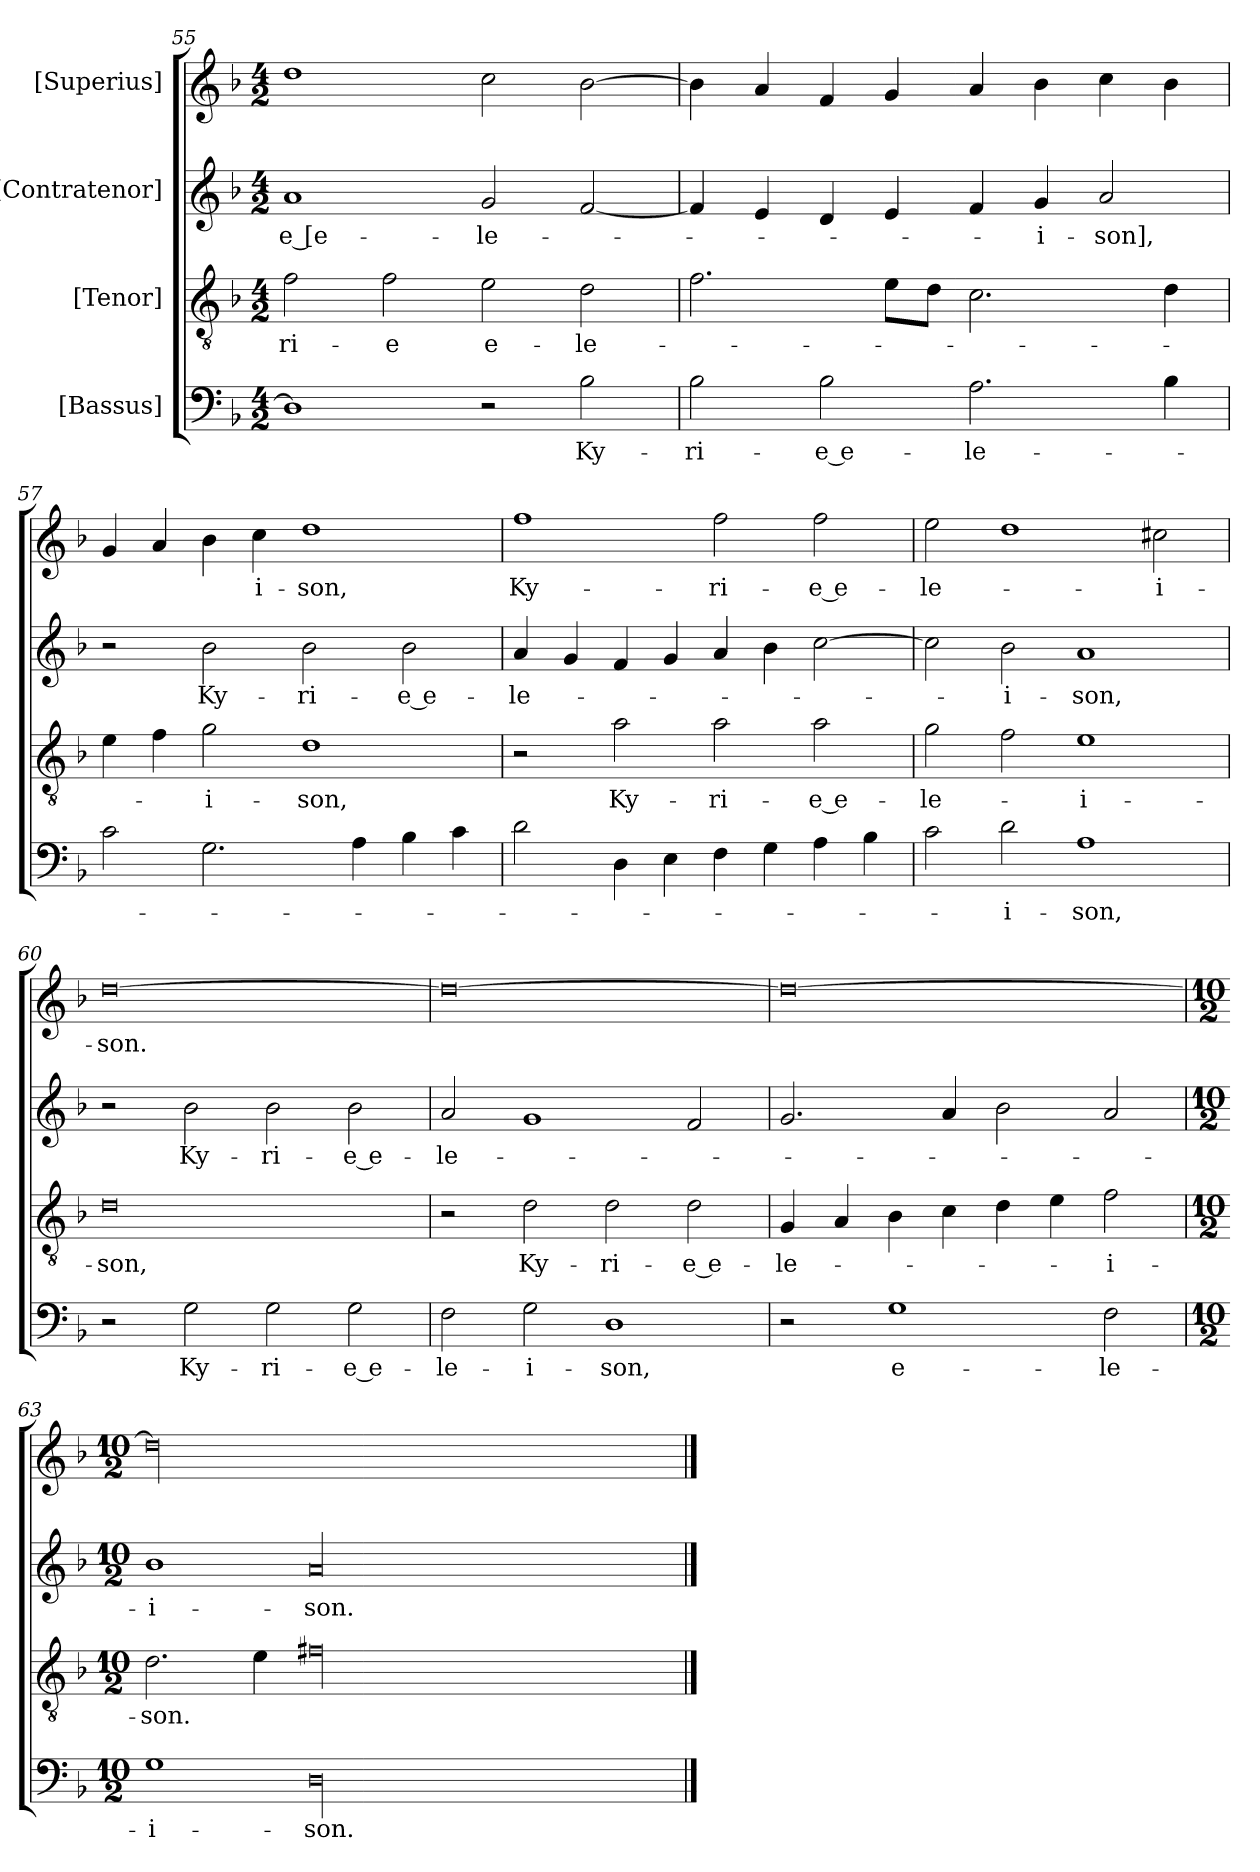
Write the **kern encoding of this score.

**kern	**text	**kern	**text	**kern	**text	**kern	**text
*part4	*part4	*part3	*part3	*part2	*part2	*part1	*part1
*staff4	*staff4	*staff3	*staff3	*staff2	*staff2	*staff1	*staff1
*I"[Bassus]	*	*I"[Tenor]	*	*I"[Contratenor]	*	*I"[Superius]	*
*clefF4	*	*clefGv2	*	*clefG2	*	*clefG2	*
*k[b-]	*	*k[b-]	*	*k[b-]	*	*k[b-]	*
*M4/2	*	*M4/2	*	*M4/2	*	*M4/2	*
=55	=55	=55	=55	=55	=55	=55	=55
1D\]	.	2f\	-ri-	1a/	-e [e-	1dd\	.
.	.	2f\	-e	.	.	.	.
2r	.	2e\	e-	2g/	-le-	2cc\	.
2B-\	Ky-	2d\	-le-	[2f/	.	[2b-\	.
=56	=56	=56	=56	=56	=56	=56	=56
2B-\	-ri-	2.f\	.	4f/]	.	4b-\]	.
.	.	.	.	4e/	.	4a/	.
2B-\	-e e-	.	.	4d/	.	4f/	.
.	.	8e\L	.	4e/	.	4g/	.
.	.	8d\J	.	.	.	.	.
2.A\	-le-	2.c\	.	4f/	.	4a/	.
.	.	.	.	4g/	-i-	4b-\	.
.	.	.	.	2a/	-son],	4cc\	.
4B-\	.	4d\	.	.	.	4b-\	.
=57	=57	=57	=57	=57	=57	=57	=57
2c\	.	4e\	.	2r	.	4g/	.
.	.	4f\	.	.	.	4a/	.
2.G\	.	2g\	-i-	2b-\	Ky-	4b-\	.
.	.	.	.	.	.	4cc\	-i-
.	.	1d\	-son,	2b-\	-ri-	1dd\	-son,
4A\	.	.	.	.	.	.	.
4B-\	.	.	.	2b-\	-e e-	.	.
4c\	.	.	.	.	.	.	.
=58	=58	=58	=58	=58	=58	=58	=58
2d\	.	2r	.	4a/	-le-	1ff\	Ky-
.	.	.	.	4g/	.	.	.
4D\	.	2a\	Ky-	4f/	.	.	.
4E\	.	.	.	4g/	.	.	.
4F\	.	2a\	-ri-	4a/	.	2ff\	-ri-
4G\	.	.	.	4b-\	.	.	.
4A\	.	2a\	-e e-	[2cc\	.	2ff\	-e e-
4B-\	.	.	.	.	.	.	.
=59	=59	=59	=59	=59	=59	=59	=59
2c\	.	2g\	-le-	2cc\]	.	2ee\	-le-
2d\	-i-	2f\	.	2b-\	-i-	1dd\	.
1A\	-son,	1e\	-i-	1a/	-son,	.	.
.	.	.	.	.	.	2cc#X\	-i-
=60	=60	=60	=60	=60	=60	=60	=60
2r	.	0d\	-son,	2r	.	[0dd\	-son.
2G\	Ky-	.	.	2b-\	Ky-	.	.
2G\	-ri-	.	.	2b-\	-ri-	.	.
2G\	-e e-	.	.	2b-\	-e e-	.	.
=61	=61	=61	=61	=61	=61	=61	=61
2F\	-le-	2r	.	2a/	-le-	0dd\_	.
2G\	-i-	2d\	Ky-	1g/	.	.	.
1D\	-son,	2d\	-ri-	.	.	.	.
.	.	2d\	-e e-	2f/	.	.	.
=62	=62	=62	=62	=62	=62	=62	=62
2r	.	4G/	-le-	2.g/	.	0dd\_	.
.	.	4A/	.	.	.	.	.
1G\	e-	4B-\	.	.	.	.	.
.	.	4c\	.	4a/	.	.	.
.	.	4d\	.	2b-\	.	.	.
.	.	4e\	.	.	.	.	.
2F\	-le-	2f\	-i-	2a/	.	.	.
=63	=63	=63	=63	=63	=63	=63	=63
*M10/2	*	*M10/2	*	*M10/2	*	*M10/2	*
1G\	-i-	2.d\	-son.	1b-\	-i-	00dd\]	.
.	.	4e\	.	.	.	.	.
00D\	-son.	00f#X\	.	00a/	-son.	.	.
.	.	.	.	.	.	1ryy	.
==	==	==	==	==	==	==	==
*-	*-	*-	*-	*-	*-	*-	*-
